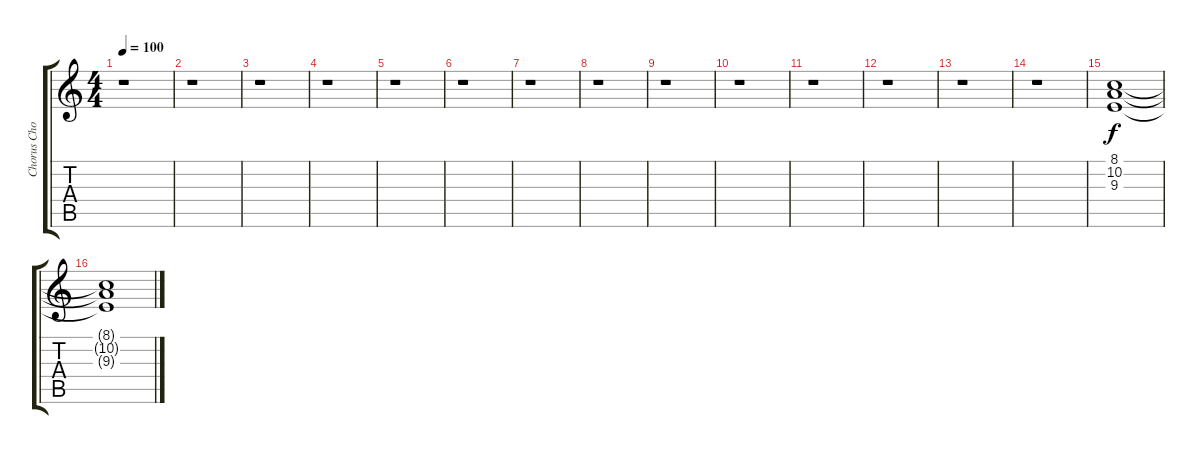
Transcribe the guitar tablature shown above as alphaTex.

\track ("Chorus Chords" "Chorus Cho") {instrument choiraahs}
\staff {score tabs}
\tuning (E4 B3 G3 D3 A2 E2) {hide}
\ts (4 4)
\tempo 100
\clef g2
\ks c
r.1{dy f instrument choiraahs} |
r.1 |
r.1 |
r.1 |
r.1 |
r.1 |
r.1 |
r.1 |
r.1 |
r.1 |
r.1 |
r.1 |
r.1 |
r.1 |
(8.1 10.2 9.3).1 |
(8.1{t} 10.2{t} 9.3{t}).1
